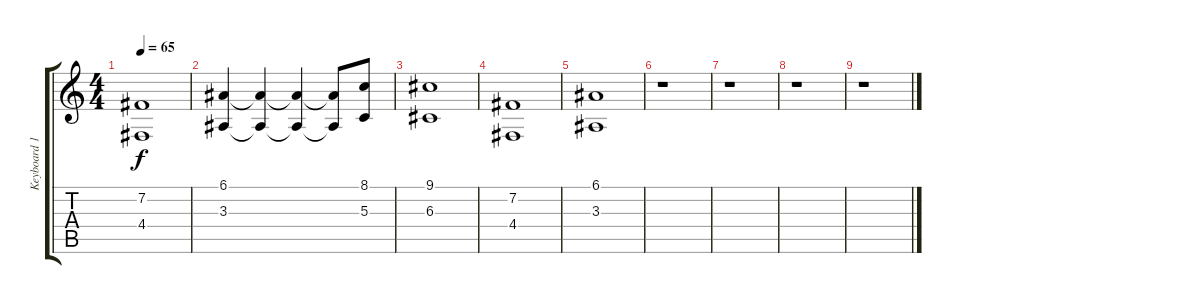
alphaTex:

\track ("Keyboard 1" "Keyboard 1") {instrument stringensemble1}
\staff {score tabs}
\tuning (E4 B3 G3 D3 A2 E2) {hide}
\ts (4 4)
\tempo 65
\clef g2
\ks c
(7.2 4.4).1{dy f} |
(6.1 3.3).4 (6.1{t} 3.3{t}).4 (6.1{t} 3.3{t}).4 (6.1{t} 3.3{t}).8 (8.1 5.3).8 |
(9.1 6.3).1 |
(7.2 4.4).1 |
(6.1 3.3).1 |
r.1 |
r.1 |
r.1 |
r.1
